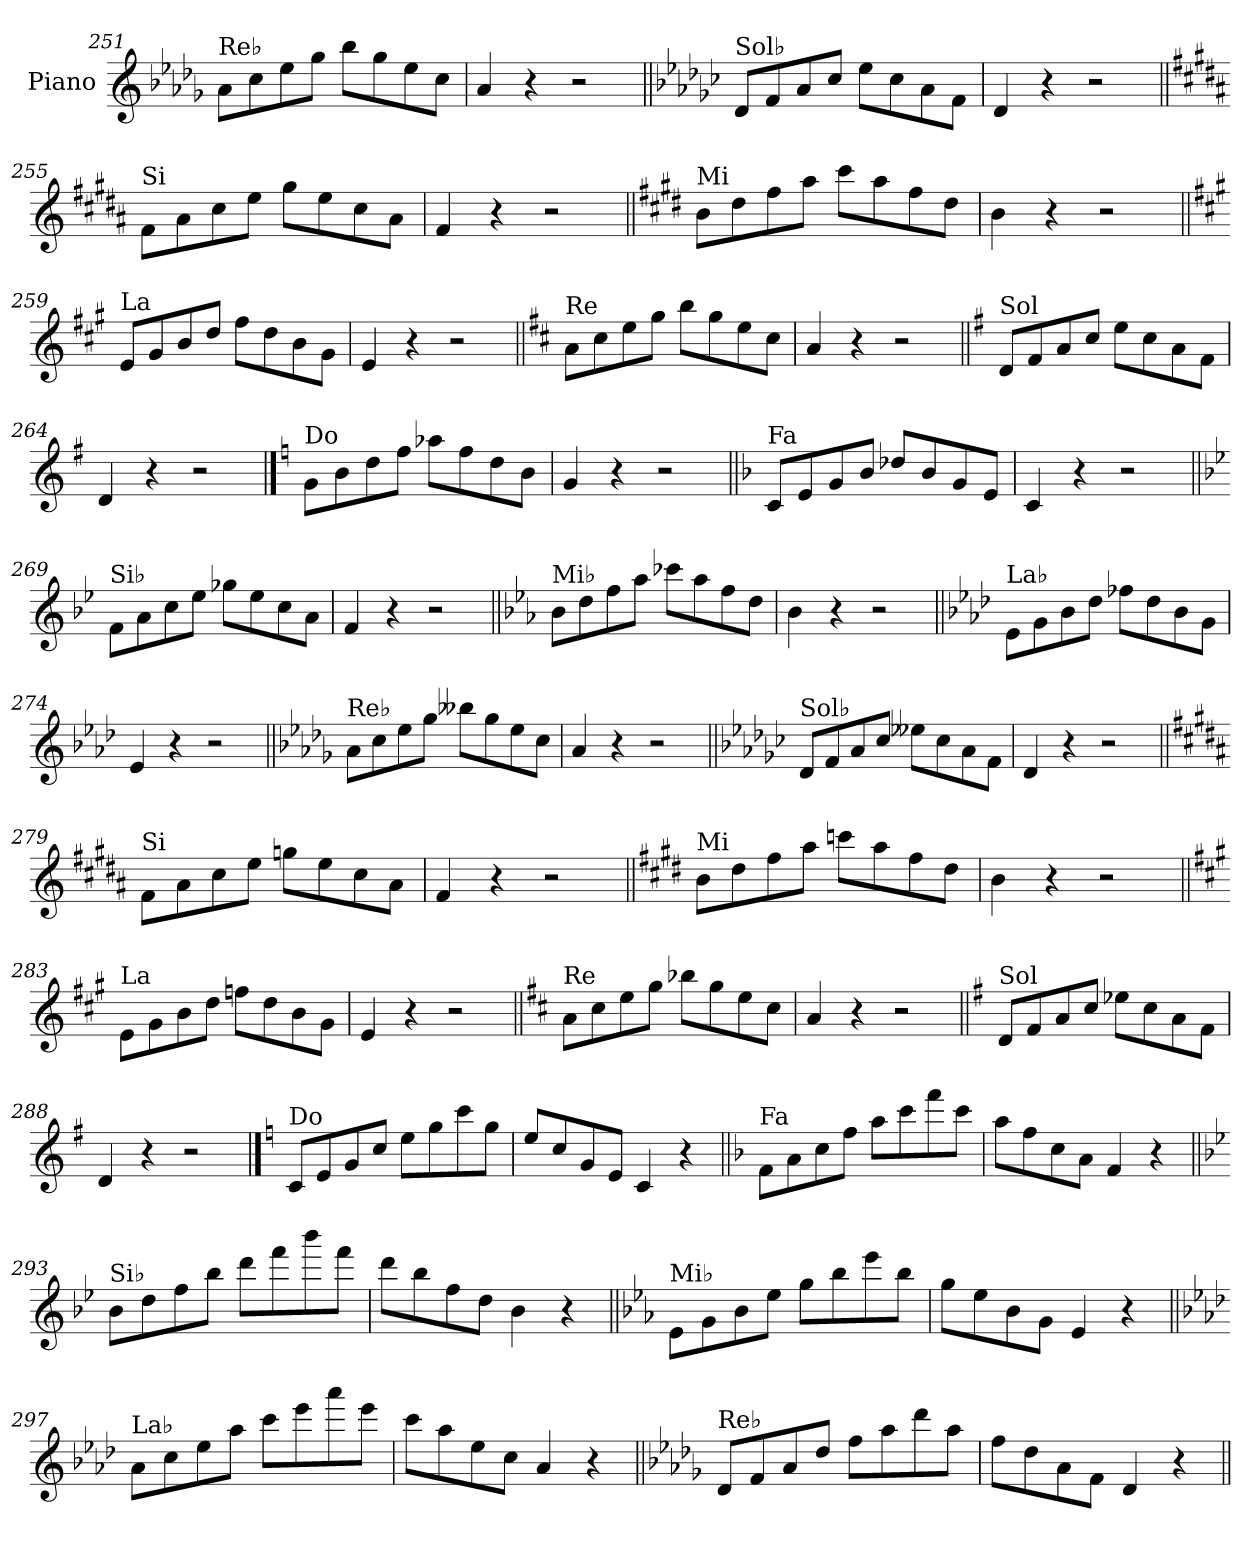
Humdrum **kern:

**kern
*part1
*staff1
*I"Piano
*I'Pno.
*clefG2
*k[b-e-a-d-g-]
=251
!LO:TX:a:t=Re♭
8a-\L
8cc\
8ee-\
8gg-\J
8bb-\L
8gg-\
8ee-\
8cc\J
=252
4a-/
4r
2r
!!LO:LB:g=z
=253||
*k[b-e-a-d-g-c-]
!LO:TX:a:t=Sol♭
8d-/L
8f/
8a-/
8cc-/J
8ee-\L
8cc-\
8a-\
8f\J
=254
4d-/
4r
2r
=255||
*k[f#c#g#d#a#]
!LO:TX:a:t=Si
8f#\L
8a#\
8cc#\
8ee\J
8gg#\L
8ee\
8cc#\
8a#\J
=256
4f#/
4r
2r
=257||
*k[f#c#g#d#]
!LO:TX:a:t=Mi
8b\L
8dd#\
8ff#\
8aa\J
8ccc#\L
8aa\
8ff#\
8dd#\J
=258
4b\
4r
2r
!!LO:LB:g=z
=259||
*k[f#c#g#]
!LO:TX:a:t=La
8e/L
8g#/
8b/
8dd/J
8ff#\L
8dd\
8b\
8g#\J
=260
4e/
4r
2r
=261||
*k[f#c#]
!LO:TX:a:t=Re
8a\L
8cc#\
8ee\
8gg\J
8bb\L
8gg\
8ee\
8cc#\J
=262
4a/
4r
2r
=263||
*k[f#]
!LO:TX:a:t=Sol
8d/L
8f#/
8a/
8cc/J
8ee\L
8cc\
8a\
8f#\J
=264
4d/
4r
2r
!!LO:LB:g=z
==265
*k[]
!LO:TX:a:t=Do
8g\L
8b\
8dd\
8ff\J
8aa-X\L
8ff\
8dd\
8b\J
=266
4g/
4r
2r
=267||
*k[b-]
!LO:TX:a:t=Fa
8c/L
8e/
8g/
8b-/J
8dd-X/L
8b-/
8g/
8e/J
=268
4c/
4r
2r
=269||
*k[b-e-]
!LO:TX:a:t=Si♭
8f\L
8a\
8cc\
8ee-\J
8gg-X\L
8ee-\
8cc\
8a\J
=270
4f/
4r
2r
!!LO:LB:g=z
=271||
*k[b-e-a-]
!LO:TX:a:t=Mi♭
8b-\L
8dd\
8ff\
8aa-\J
8ccc-X\L
8aa-\
8ff\
8dd\J
=272
4b-\
4r
2r
=273||
*k[b-e-a-d-]
!LO:TX:a:t=La♭
8e-\L
8g\
8b-\
8dd-\J
8ff-X\L
8dd-\
8b-\
8g\J
=274
4e-/
4r
2r
=275||
*k[b-e-a-d-g-]
!LO:TX:a:t=Re♭
8a-\L
8cc\
8ee-\
8gg-\J
8bb--X\L
8gg-\
8ee-\
8cc\J
=276
4a-/
4r
2r
!!LO:LB:g=z
=277||
*k[b-e-a-d-g-c-]
!LO:TX:a:t=Sol♭
8d-/L
8f/
8a-/
8cc-/J
8ee--X\L
8cc-\
8a-\
8f\J
=278
4d-/
4r
2r
=279||
*k[f#c#g#d#a#]
!LO:TX:a:t=Si
8f#\L
8a#\
8cc#\
8ee\J
8ggn\L
8ee\
8cc#\
8a#\J
=280
4f#/
4r
2r
=281||
*k[f#c#g#d#]
!LO:TX:a:t=Mi
8b\L
8dd#\
8ff#\
8aa\J
8cccn\L
8aa\
8ff#\
8dd#\J
=282
4b\
4r
2r
!!LO:LB:g=z
=283||
*k[f#c#g#]
!LO:TX:a:t=La
8e\L
8g#\
8b\
8dd\J
8ffn\L
8dd\
8b\
8g#\J
=284
4e/
4r
2r
=285||
*k[f#c#]
!LO:TX:a:t=Re
8a\L
8cc#\
8ee\
8gg\J
8bb-X\L
8gg\
8ee\
8cc#\J
=286
4a/
4r
2r
=287||
*k[f#]
!LO:TX:a:t=Sol
8d/L
8f#/
8a/
8cc/J
8ee-X\L
8cc\
8a\
8f#\J
=288
4d/
4r
2r
!!LO:PB:g=z
==289
*k[]
!LO:TX:a:t=Do
8c/L
8e/
8g/
8cc/J
8ee\L
8gg\
8ccc\
8gg\J
=290
8ee/L
8cc/
8g/
8e/J
4c/
4r
=291||
*k[b-]
!LO:TX:a:t=Fa
8f\L
8a\
8cc\
8ff\J
8aa\L
8ccc\
8fff\
8ccc\J
=292
8aa\L
8ff\
8cc\
8a\J
4f/
4r
=293||
*k[b-e-]
!LO:TX:a:t=Si♭
8b-\L
8dd\
8ff\
8bb-\J
8ddd\L
8fff\
8bbb-\
8fff\J
=294
8ddd\L
8bb-\
8ff\
8dd\J
4b-\
4r
!!LO:LB:g=z
=295||
*k[b-e-a-]
!LO:TX:a:t=Mi♭
8e-\L
8g\
8b-\
8ee-\J
8gg\L
8bb-\
8eee-\
8bb-\J
=296
8gg\L
8ee-\
8b-\
8g\J
4e-/
4r
=297||
*k[b-e-a-d-]
!LO:TX:a:t=La♭
8a-\L
8cc\
8ee-\
8aa-\J
8ccc\L
8eee-\
8aaa-\
8eee-\J
=298
8ccc\L
8aa-\
8ee-\
8cc\J
4a-/
4r
=299||
*k[b-e-a-d-g-]
!LO:TX:a:t=Re♭
8d-/L
8f/
8a-/
8dd-/J
8ff\L
8aa-\
8ddd-\
8aa-\J
=300
8ff\L
8dd-\
8a-\
8f\J
4d-/
4r
=||
*-
